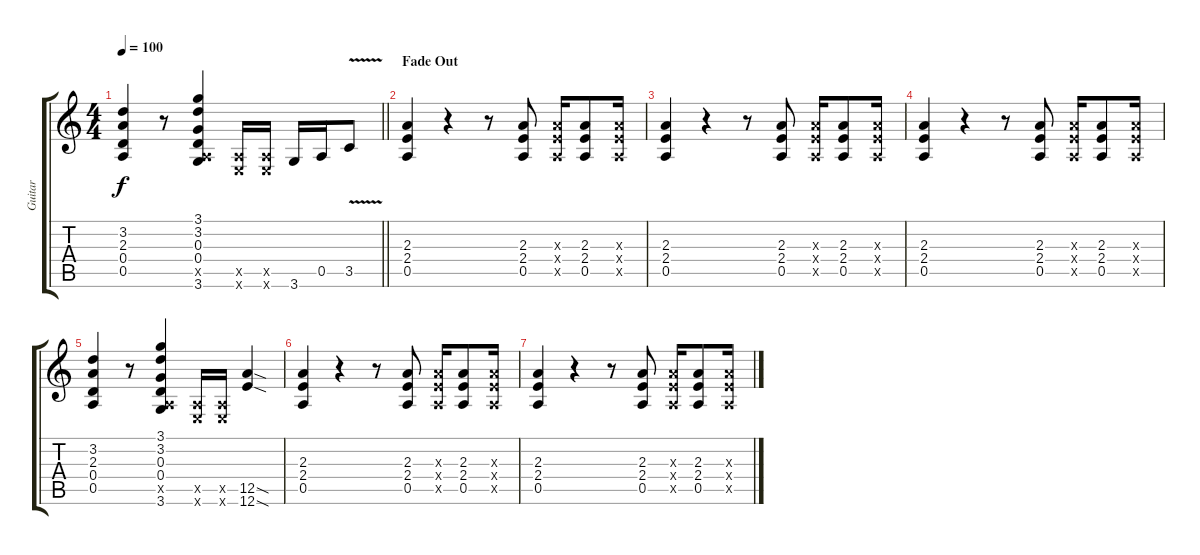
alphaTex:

\track ("Guitar" "Guitar") {instrument distortionguitar}
\staff {score tabs}
\tuning (E4 B3 G3 D3 A2 E2) {hide}
\ts (4 4)
\tempo 100
\clef g2
\barLineRight lightlight
\ks c
(3.2 2.3 0.4 0.5).4{dy f volume 11} r.8 (3.1 3.2 0.3 0.4 0.5{x} 3.6).4 (0.5{x} 0.6{x}).16 (0.5{x} 0.6{x}).16 3.6.16 0.5.16 3.5{v}.8 |
\section ("" "Fade Out")
(2.3 2.4 0.5).4 r.4 r.8 (2.3 2.4 0.5).8 (2.3{x} 2.4{x} 0.5{x}).16 (2.3 2.4 0.5).8 (2.3{x} 2.4{x} 0.5{x}).16 |
(2.3 2.4 0.5).4 r.4 r.8 (2.3 2.4 0.5).8 (2.3{x} 2.4{x} 0.5{x}).16 (2.3 2.4 0.5).8 (2.3{x} 2.4{x} 0.5{x}).16 |
(2.3 2.4 0.5).4 r.4 r.8 (2.3 2.4 0.5).8 (2.3{x} 2.4{x} 0.5{x}).16 (2.3 2.4 0.5).8 (2.3{x} 2.4{x} 0.5{x}).16 |
(3.2 2.3 0.4 0.5).4 r.8 (3.1 3.2 0.3 0.4 0.5{x} 3.6).4 (0.5{x} 0.6{x}).16 (0.5{x} 0.6{x}).16 (12.5{sod} 12.6{sod}).4 |
(2.3 2.4 0.5).4 r.4 r.8 (2.3 2.4 0.5).8 (2.3{x} 2.4{x} 0.5{x}).16 (2.3 2.4 0.5).8 (2.3{x} 2.4{x} 0.5{x}).16 |
(2.3 2.4 0.5).4 r.4 r.8 (2.3 2.4 0.5).8 (2.3{x} 2.4{x} 0.5{x}).16 (2.3 2.4 0.5).8 (2.3{x} 2.4{x} 0.5{x}).16
